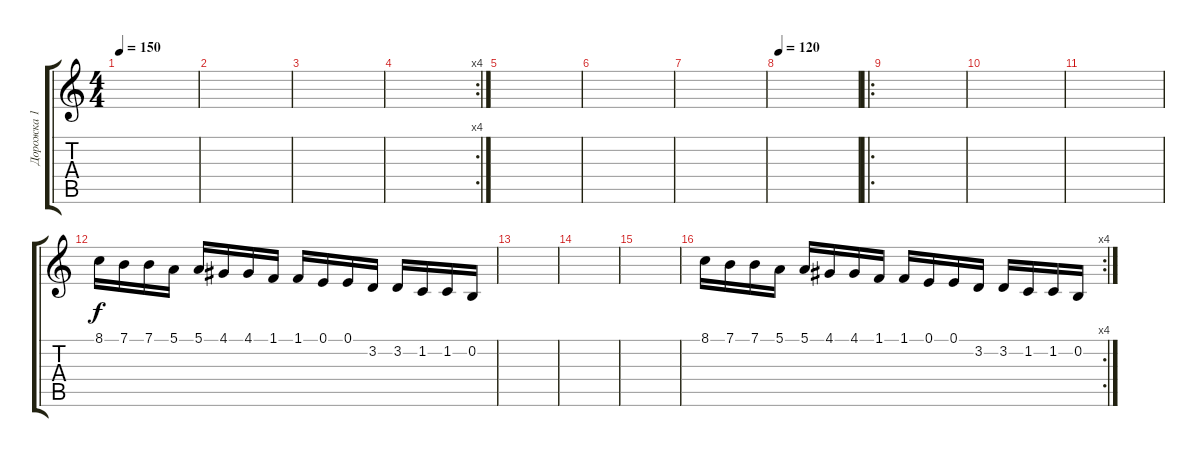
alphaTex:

\track ("Дорожка 1" "Дорожка 1") {instrument celesta}
\staff {score tabs}
\tuning (E4 B3 G3 D3 A2 E2) {hide}
\ts (4 4)
\tempo 150
\clef g2
\ks c
|
|
|
\rc 4
|
|
|
|
\tempo 120
|
\ro
\ks aminor
|
|
|
8.1.16 7.1.16 7.1.16 5.1.16 5.1.16 4.1.16 4.1.16 1.1.16 1.1.16 0.1.16 0.1.16 3.2.16 3.2.16 1.2.16 1.2.16 0.2.16 |
|
|
|
\rc 4
8.1.16 7.1.16 7.1.16 5.1.16 5.1.16 4.1.16 4.1.16 1.1.16 1.1.16 0.1.16 0.1.16 3.2.16 3.2.16 1.2.16 1.2.16 0.2.16
